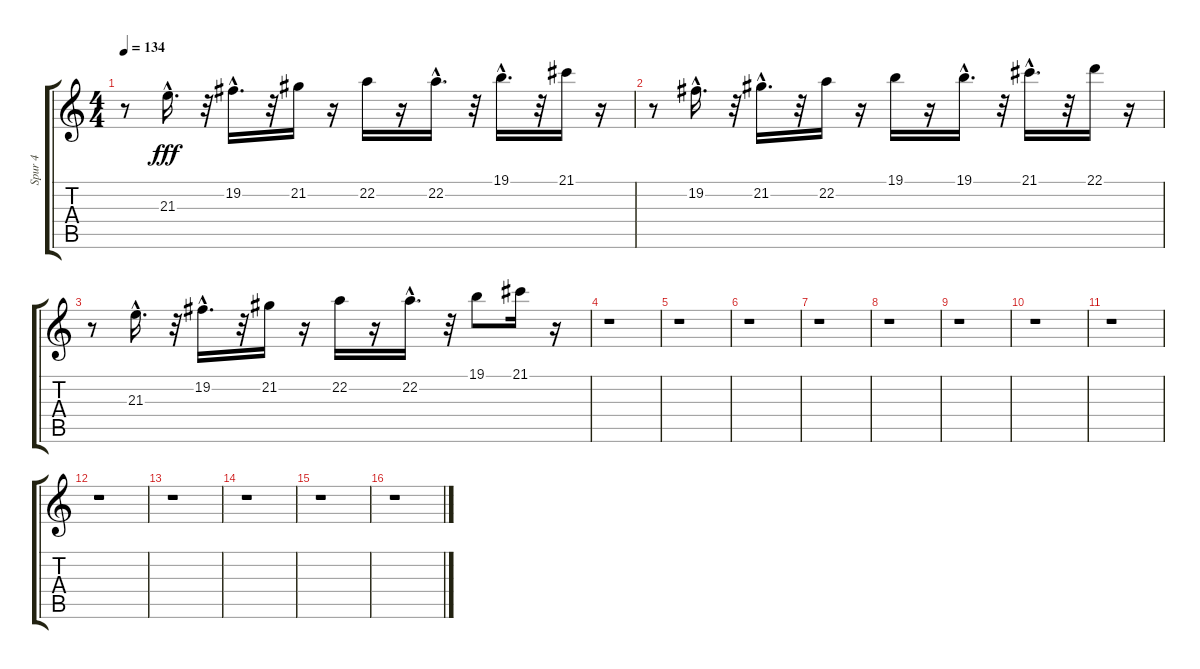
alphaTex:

\track ("Spur 4" "Spur 4") {instrument drawbarorgan}
\staff {score tabs}
\tuning (E4 B3 G3 D3 A2 E2) {hide}
\ts (4 4)
\tempo 134
\clef g2
\ks c
r.8{dy fff} 21.3{hac}.16{d} r.32 19.2{hac}.16{d} r.32 21.2.16 r.16 22.2.16 r.16 22.2{hac}.16{d} r.32 19.1{hac}.16{d} r.32 21.1.16 r.16 |
r.8 19.2{hac}.16{d} r.32 21.2{hac}.16{d} r.32 22.2.16 r.16 19.1.16 r.16 19.1{hac}.16{d} r.32 21.1{hac}.16{d} r.32 22.1.16 r.16 |
r.8 21.3{hac}.16{d} r.32 19.2{hac}.16{d} r.32 21.2.16 r.16 22.2.16 r.16 22.2{hac}.16{d} r.32 19.1.8 21.1.16 r.16 |
r.1 |
r.1 |
r.1 |
r.1 |
r.1 |
r.1 |
r.1 |
r.1 |
r.1 |
r.1 |
r.1 |
r.1 |
r.1
